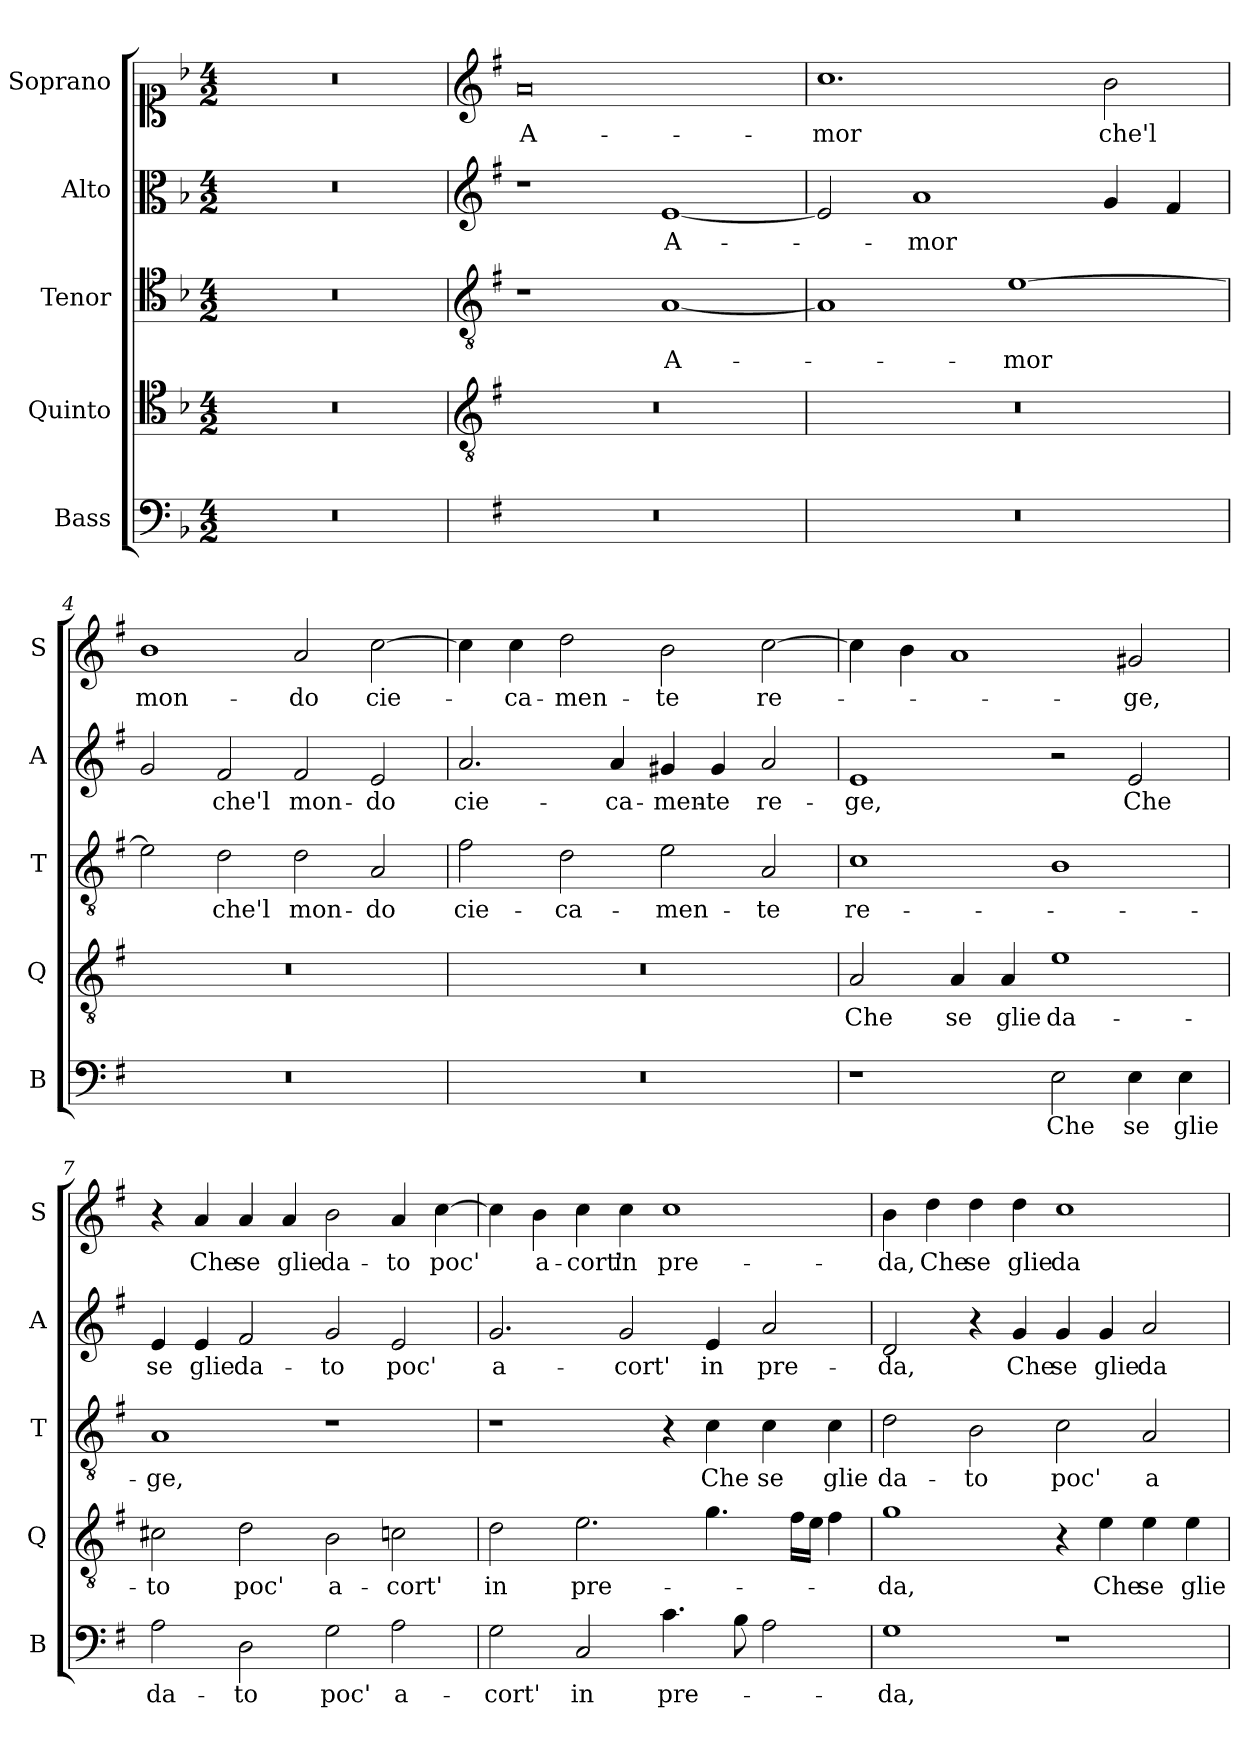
**kern	**text	**kern	**text	**kern	**text	**kern	**text	**kern	**text
*part5	*part5	*part4	*part4	*part3	*part3	*part2	*part2	*part1	*part1
*staff5	*staff5	*staff4	*staff4	*staff3	*staff3	*staff2	*staff2	*staff1	*staff1
*I"Bass	*	*I"Quinto	*	*I"Tenor	*	*I"Alto	*	*I"Soprano	*
*I'B	*	*I'Q	*	*I'T	*	*I'A	*	*I'S	*
*clefF4	*	*clefC4	*	*clefC4	*	*clefC3	*	*clefC1	*
*k[b-]	*	*k[b-]	*	*k[b-]	*	*k[b-]	*	*k[b-]	*
*F:	*	*F:	*	*F:	*	*F:	*	*F:	*
*M4/2	*	*M4/2	*	*M4/2	*	*M4/2	*	*M4/2	*
=1	=1	=1	=1	=1	=1	=1	=1	=1	=1
0r	.	0r	.	0r	.	0r	.	0r	.
=2	=2	=2	=2	=2	=2	=2	=2	=2	=2
*	*	*clefGv2	*	*clefGv2	*	*clefG2	*	*clefG2	*
*k[f#]	*	*k[f#]	*	*k[f#]	*	*k[f#]	*	*k[f#]	*
*G:	*	*G:	*	*G:	*	*G:	*	*G:	*
!	!	!	!	!	!	!	!	!	!LO:LY:b
0r	.	0r	.	1r	.	1r	.	0a	A-
!	!	!	!	!	!LO:LY:b	!	!LO:LY:b	!	!
.	.	.	.	[1A	A-	[1e	A-	.	.
=3	=3	=3	=3	=3	=3	=3	=3	=3	=3
!	!	!	!	!	!	!	!	!	!LO:LY:b
0r	.	0r	.	1A]	.	2e/]	.	1.cc	-mor
!	!	!	!	!	!	!	!LO:LY:b	!	!
.	.	.	.	.	.	1a	-mor	.	.
!	!	!	!	!	!LO:LY:b	!	!	!	!
.	.	.	.	[1e	-mor	.	.	.	.
!	!	!	!	!	!	!	!	!	!LO:LY:b
.	.	.	.	.	.	4g/	.	2b\	che'l
.	.	.	.	.	.	4f#/	.	.	.
=4	=4	=4	=4	=4	=4	=4	=4	=4	=4
!	!	!	!	!	!	!	!	!	!LO:LY:b
0r	.	0r	.	2e\]	.	2g/	.	1b	mon-
!	!	!	!	!	!LO:LY:b	!	!LO:LY:b	!	!
.	.	.	.	2d\	che'l	2f#/	che'l	.	.
!	!	!	!	!	!LO:LY:b	!	!LO:LY:b	!	!LO:LY:b
.	.	.	.	2d\	mon-	2f#/	mon-	2a/	-do
!	!	!	!	!	!LO:LY:b	!	!LO:LY:b	!	!LO:LY:b
.	.	.	.	2A/	-do	2e/	-do	[2cc\	cie-
!!LO:LB:g=z
=5	=5	=5	=5	=5	=5	=5	=5	=5	=5
!	!	!	!	!	!LO:LY:b	!	!LO:LY:b	!	!
0r	.	0r	.	2f#\	cie-	2.a/	cie-	4cc\]	.
!	!	!	!	!	!	!	!	!	!LO:LY:b
.	.	.	.	.	.	.	.	4cc\	-ca-
!	!	!	!	!	!LO:LY:b	!	!	!	!LO:LY:b
.	.	.	.	2d\	-ca-	.	.	2dd\	-men-
!	!	!	!	!	!	!	!LO:LY:b	!	!
.	.	.	.	.	.	4a/	-ca-	.	.
!	!	!	!	!	!LO:LY:b	!	!LO:LY:b	!	!LO:LY:b
.	.	.	.	2e\	-men-	4g#X/	-men-	2b\	-te
!	!	!	!	!	!	!	!LO:LY:b	!	!
.	.	.	.	.	.	4g#/	-te	.	.
!	!	!	!	!	!LO:LY:b	!	!LO:LY:b	!	!LO:LY:b
.	.	.	.	2A/	-te	2a/	re-	[2cc\	re-
=6	=6	=6	=6	=6	=6	=6	=6	=6	=6
!	!	!	!LO:LY:b	!	!LO:LY:b	!	!LO:LY:b	!	!
1r	.	2A/	Che	1c	re-	1e	-ge,	4cc\]	.
.	.	.	.	.	.	.	.	4b\	.
!	!	!	!LO:LY:b	!	!	!	!	!	!
.	.	4A/	se	.	.	.	.	1a	.
!	!	!	!LO:LY:b	!	!	!	!	!	!
.	.	4A/	glie	.	.	.	.	.	.
!	!LO:LY:b	!	!LO:LY:b	!	!	!	!	!	!
2E\	Che	1e	da-	1B	.	2r	.	.	.
!	!LO:LY:b	!	!	!	!	!	!LO:LY:b	!	!LO:LY:b
4E\	se	.	.	.	.	2e/	Che	2g#X/	-ge,
!	!LO:LY:b	!	!	!	!	!	!	!	!
4E\	glie	.	.	.	.	.	.	.	.
=7	=7	=7	=7	=7	=7	=7	=7	=7	=7
!	!LO:LY:b	!	!LO:LY:b	!	!LO:LY:b	!	!LO:LY:b	!	!
2A\	da-	2c#X\	-to	1A	-ge,	4e/	se	4r	.
!	!	!	!	!	!	!	!LO:LY:b	!	!LO:LY:b
.	.	.	.	.	.	4e/	glie	4a/	Che
!	!LO:LY:b	!	!LO:LY:b	!	!	!	!LO:LY:b	!	!LO:LY:b
2D\	-to	2d\	poc'	.	.	2f#/	da-	4a/	se
!	!	!	!	!	!	!	!	!	!LO:LY:b
.	.	.	.	.	.	.	.	4a/	glie
!	!LO:LY:b	!	!LO:LY:b	!	!	!	!LO:LY:b	!	!LO:LY:b
2G\	poc'	2B\	a-	1r	.	2g/	-to	2b\	da-
!	!LO:LY:b	!	!LO:LY:b	!	!	!	!LO:LY:b	!	!LO:LY:b
2A\	a-	2cn\	-cort'	.	.	2e/	poc'	4a/	-to
!	!	!	!	!	!	!	!	!	!LO:LY:b
.	.	.	.	.	.	.	.	[4cc\	poc'
!!LO:PB:g=z
=8	=8	=8	=8	=8	=8	=8	=8	=8	=8
!	!LO:LY:b	!	!LO:LY:b	!	!	!	!LO:LY:b	!	!
2G\	-cort'	2d\	in	1r	.	2.g/	a-	4cc\]	.
!	!	!	!	!	!	!	!	!	!LO:LY:b
.	.	.	.	.	.	.	.	4b\	a-
!	!LO:LY:b	!	!LO:LY:b	!	!	!	!	!	!LO:LY:b
2C/	in	2.e\	pre-	.	.	.	.	4cc\	-cort'
!	!	!	!	!	!	!	!LO:LY:b	!	!LO:LY:b
.	.	.	.	.	.	2g/	-cort'	4cc\	in
!	!LO:LY:b	!	!	!	!	!	!	!	!LO:LY:b
4.c\	pre-	.	.	4r	.	.	.	1cc	pre-
!	!	!	!	!	!LO:LY:b	!	!LO:LY:b	!	!
.	.	4.g\	.	4c\	Che	4e/	in	.	.
8B\	.	.	.	.	.	.	.	.	.
!	!	!	!	!	!LO:LY:b	!	!LO:LY:b	!	!
2A\	.	.	.	4c\	se	2a/	pre-	.	.
.	.	16f#\LL	.	.	.	.	.	.	.
.	.	16e\JJ	.	.	.	.	.	.	.
!	!	!	!	!	!LO:LY:b	!	!	!	!
.	.	4f#\	.	4c\	glie	.	.	.	.
=9	=9	=9	=9	=9	=9	=9	=9	=9	=9
!	!LO:LY:b	!	!LO:LY:b	!	!LO:LY:b	!	!LO:LY:b	!	!LO:LY:b
1G	-da,	1g	-da,	2d\	da-	2d/	-da,	4b\	-da,
!	!	!	!	!	!	!	!	!	!LO:LY:b
.	.	.	.	.	.	.	.	4dd\	Che
!	!	!	!	!	!LO:LY:b	!	!	!	!LO:LY:b
.	.	.	.	2B\	-to	4r	.	4dd\	se
!	!	!	!	!	!	!	!LO:LY:b	!	!LO:LY:b
.	.	.	.	.	.	4g/	Che	4dd\	glie
!	!	!	!	!	!LO:LY:b	!	!LO:LY:b	!	!LO:LY:b
1r	.	4r	.	2c\	poc'	4g/	se	1cc	da-
!	!	!	!LO:LY:b	!	!	!	!LO:LY:b	!	!
.	.	4e\	Che	.	.	4g/	glie	.	.
!	!	!	!LO:LY:b	!	!LO:LY:b	!	!LO:LY:b	!	!
.	.	4e\	se	2A/	a-	2a/	da-	.	.
!	!	!	!LO:LY:b	!	!	!	!	!	!
.	.	4e\	glie	.	.	.	.	.	.
=	=	=	=	=	=	=	=	=	=
*-	*-	*-	*-	*-	*-	*-	*-	*-	*-
